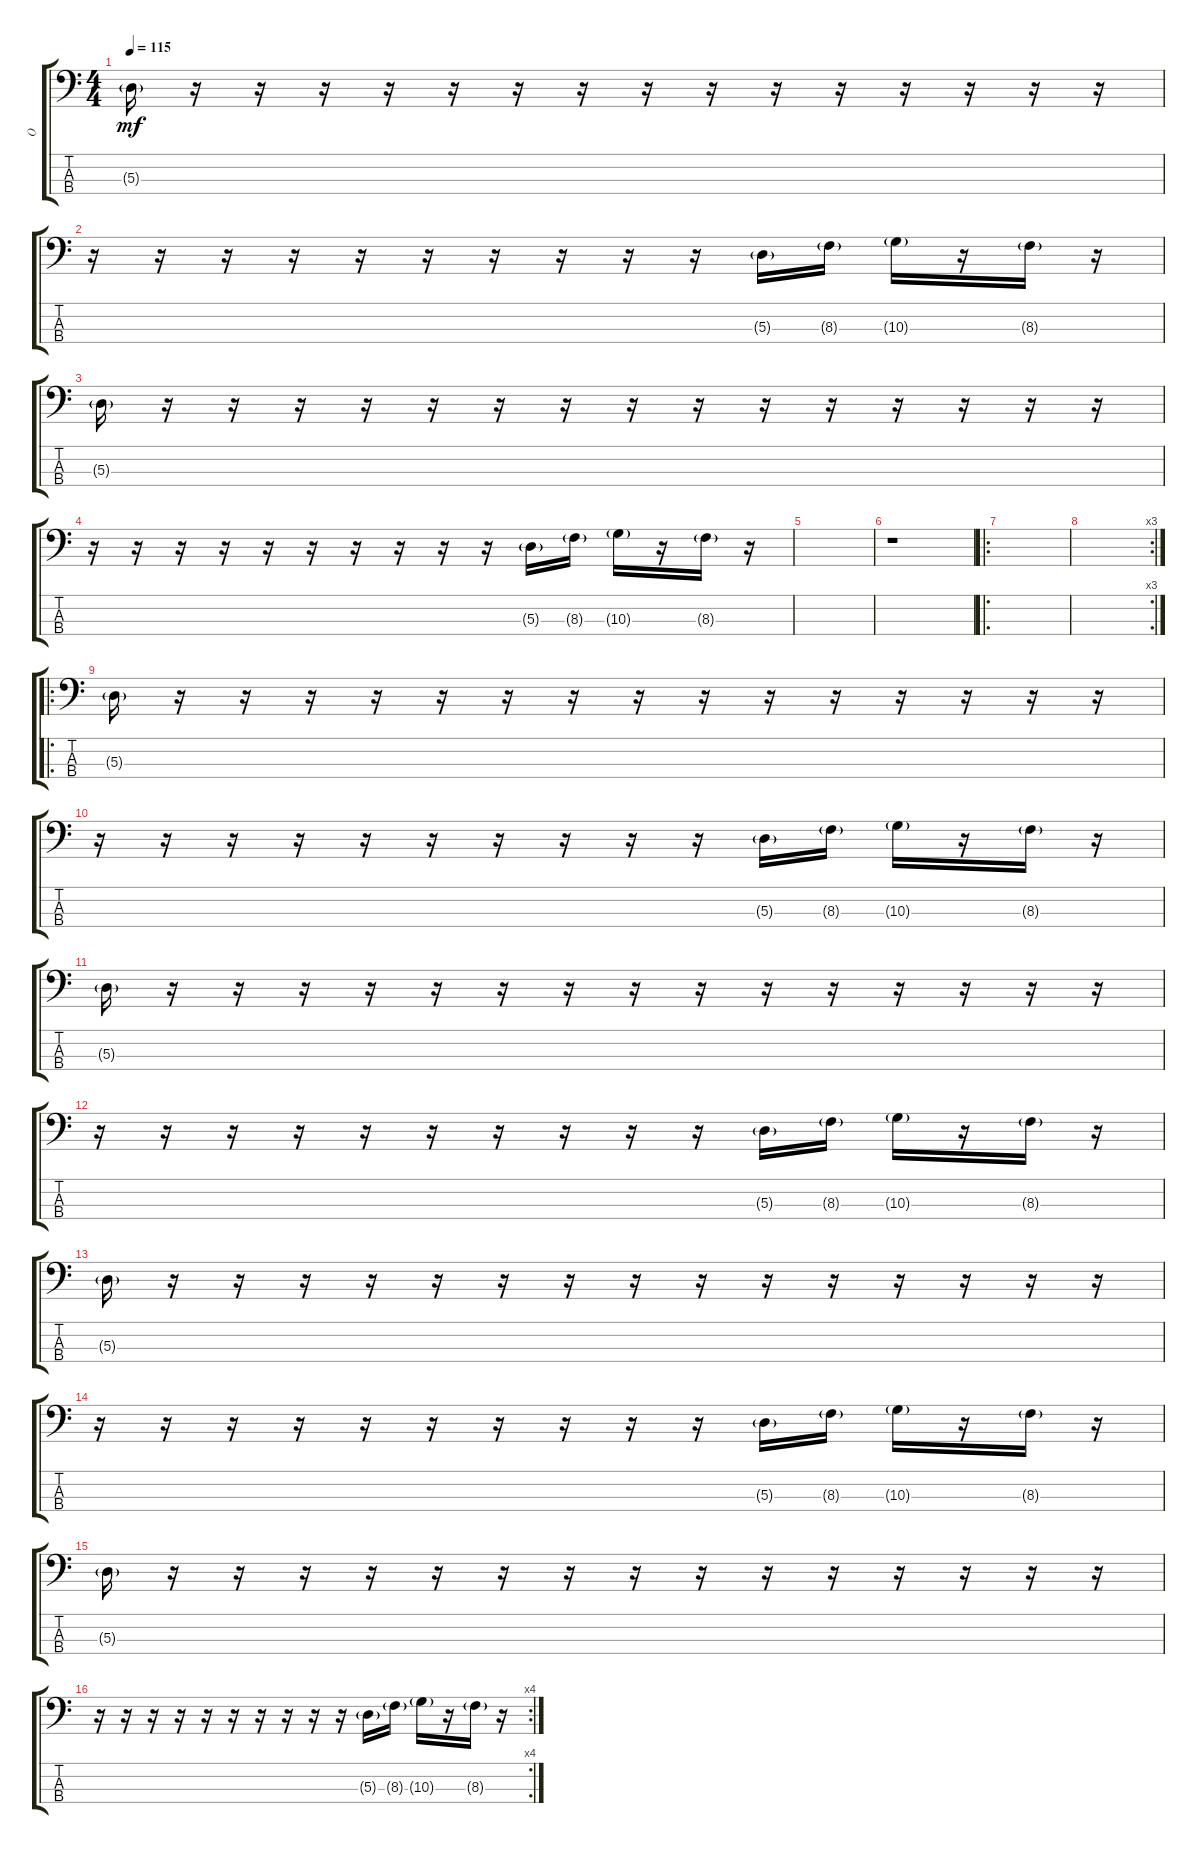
\track ("O" "O") {instrument synthbass2}
\staff {score tabs}
\tuning (G2 D2 A1 E1) {hide}
\ts (4 4)
\tempo 115
\clef f4
\ks c
5.3{g}.16{dy mf} r.16 r.16 r.16 r.16 r.16 r.16 r.16 r.16 r.16 r.16 r.16 r.16 r.16 r.16 r.16 |
r.16 r.16 r.16 r.16 r.16 r.16 r.16 r.16 r.16 r.16 5.3{g}.16 8.3{g}.16 10.3{g}.16 r.16 8.3{g}.16 r.16 |
5.3{g}.16 r.16 r.16 r.16 r.16 r.16 r.16 r.16 r.16 r.16 r.16 r.16 r.16 r.16 r.16 r.16 |
r.16 r.16 r.16 r.16 r.16 r.16 r.16 r.16 r.16 r.16 5.3{g}.16 8.3{g}.16 10.3{g}.16 r.16 8.3{g}.16 r.16 |
|
r.1 |
\ro
|
\rc 3
|
\ro
5.3{g}.16 r.16 r.16 r.16 r.16 r.16 r.16 r.16 r.16 r.16 r.16 r.16 r.16 r.16 r.16 r.16 |
r.16 r.16 r.16 r.16 r.16 r.16 r.16 r.16 r.16 r.16 5.3{g}.16 8.3{g}.16 10.3{g}.16 r.16 8.3{g}.16 r.16 |
5.3{g}.16 r.16 r.16 r.16 r.16 r.16 r.16 r.16 r.16 r.16 r.16 r.16 r.16 r.16 r.16 r.16 |
r.16 r.16 r.16 r.16 r.16 r.16 r.16 r.16 r.16 r.16 5.3{g}.16 8.3{g}.16 10.3{g}.16 r.16 8.3{g}.16 r.16 |
5.3{g}.16 r.16 r.16 r.16 r.16 r.16 r.16 r.16 r.16 r.16 r.16 r.16 r.16 r.16 r.16 r.16 |
r.16 r.16 r.16 r.16 r.16 r.16 r.16 r.16 r.16 r.16 5.3{g}.16 8.3{g}.16 10.3{g}.16 r.16 8.3{g}.16 r.16 |
5.3{g}.16 r.16 r.16 r.16 r.16 r.16 r.16 r.16 r.16 r.16 r.16 r.16 r.16 r.16 r.16 r.16 |
\rc 4
r.16 r.16 r.16 r.16 r.16 r.16 r.16 r.16 r.16 r.16 5.3{g}.16 8.3{g}.16 10.3{g}.16 r.16 8.3{g}.16 r.16
